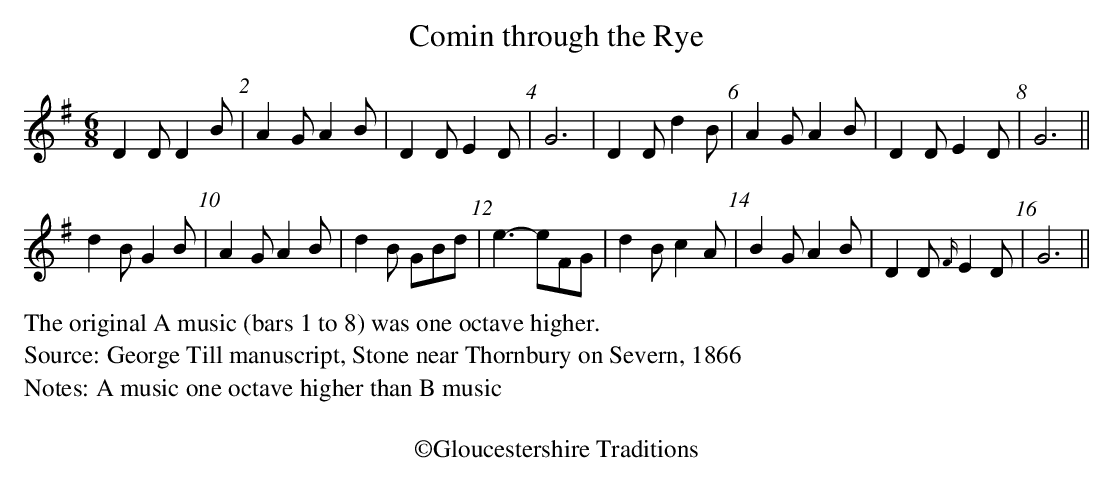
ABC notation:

X:1
T:Comin through the Rye
M:6/8
L:1/8
K:G
D2DD2B|A2G A2B|D2D E2D|G6|\
D2Dd2B|A2G A2B|D2D E2D|G6||
d2BG2B|A2GA2B|d2B GBd|e3-eFG|d2\
B c2A|B2G A2B|D2D {F/}E2D|G6||
